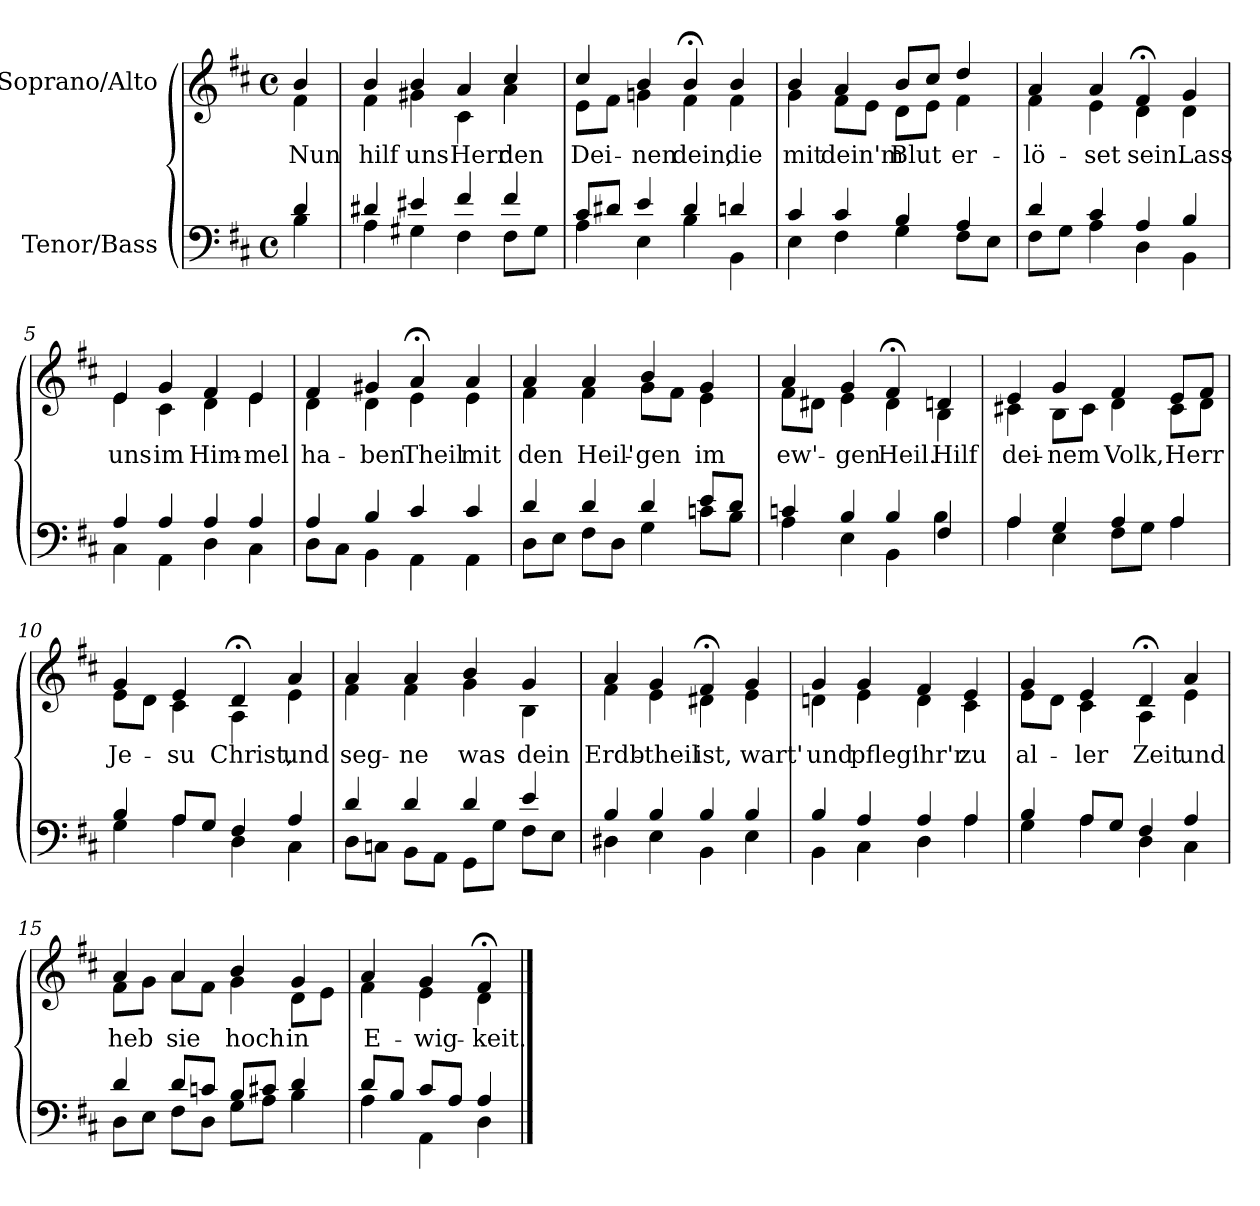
**kern	**kern	**text
*part2	*part1	*part1
*staff2	*staff1	*staff1
*I"Tenor/Bass	*I"Soprano/Alto	*
*clefF4	*clefG2	*
*k[f#c#]	*k[f#c#]	*
*M4/4	*M4/4	*
*met(c)	*met(c)	*
=	=	=
*^	*	*
!	!	!	!LO:LY:b
*	*	*^	*
4d/	4B\	4b/	4f#\	Nun
=1	=1	=1	=1	=1
!	!	!	!	!LO:LY:b
4d#X/	4A\	4b/	4f#\	hilf
!	!	!	!	!LO:LY:b
4e#X/	4G#X\	4b/	4g#X\	uns
!	!	!	!	!LO:LY:b
4f#/	4F#\	4a/	4c#\	Herr
!	!	!	!	!LO:LY:b
4f#/	8F#\L	4cc#/	4a\	den
.	8G#\J	.	.	.
=2	=2	=2	=2	=2
!	!	!	!	!LO:LY:b
8c#/L	4A\	4cc#/	8e\L	Dei-
8d#X/J	.	.	8f#\J	.
!	!	!	!	!LO:LY:b
4e/	4E\	4b/	4gn\	-nen
!	!	!	!	!LO:LY:b
4d#/	4B\	4b;</	4f#\	dein,
!	!	!	!	!LO:LY:b
4dn/	4BB\	4b/	4f#\	die
=3	=3	=3	=3	=3
!	!	!	!	!LO:LY:b
4c#/	4E\	4b/	4g\	mit
!	!	!	!	!LO:LY:b
4c#/	4F#\	4a/	8f#\L	dein'm
.	.	.	8e\J	.
!	!	!	!	!LO:LY:b
4B/	4G\	8b/L	8d\L	Blut
.	.	8cc#/J	8e\J	.
!	!	!	!	!LO:LY:b
4A/	8F#\L	4dd/	4f#\	er-
.	8E\J	.	.	.
=4	=4	=4	=4	=4
!	!	!	!	!LO:LY:b
4d/	8F#\L	4a/	4f#\	-lö-
.	8G\J	.	.	.
!	!	!	!	!LO:LY:b
4c#/	4A\	4a/	4e\	-set
!	!	!	!	!LO:LY:b
4A/	4D\	4f#;</	4d\	sein.
!	!	!	!	!LO:LY:b
4B/	4BB\	4g/	4d\	Lass
!!LO:LB:g=z	!!
=5	=5	=5	=5	=5
!	!	!	!	!LO:LY:b
4A/	4C#\	4e/	4e\	uns
!	!	!	!	!LO:LY:b
4A/	4AA\	4g/	4c#\	im
!	!	!	!	!LO:LY:b
4A/	4D\	4f#/	4d\	Him-
!	!	!	!	!LO:LY:b
4A/	4C#\	4e/	4e\	-mel
=6	=6	=6	=6	=6
!	!	!	!	!LO:LY:b
4A/	8D\L	4f#/	4d\	ha-
.	8C#\J	.	.	.
!	!	!	!	!LO:LY:b
4B/	4BB\	4g#X/	4d\	-ben
!	!	!	!	!LO:LY:b
4c#/	4AA\	4a;</	4e\	Theil
!	!	!	!	!LO:LY:b
4c#/	4AA\	4a/	4e\	mit
=7	=7	=7	=7	=7
!	!	!	!	!LO:LY:b
4d/	8D\L	4a/	4f#\	den
.	8E\J	.	.	.
!	!	!	!	!LO:LY:b
4d/	8F#\L	4a/	4f#\	Heil'-
.	8D\J	.	.	.
!	!	!	!	!LO:LY:b
4d/	4G\	4b/	8g\L	-gen
.	.	.	8f#\J	.
!	!	!	!	!LO:LY:b
8e/L	8cn\L	4g/	4e\	im
8d/J	8B\J	.	.	.
=8	=8	=8	=8	=8
!	!	!	!	!LO:LY:b
4cn/	4A\	4a/	8f#\L	ew'-
.	.	.	8d#X\J	.
!	!	!	!	!LO:LY:b
4B/	4E\	4g/	4e\	-gen
!	!	!	!	!LO:LY:b
4B/	4BB\	4f#;</	4d#\	Heil.
!	!	!	!	!LO:LY:b
4F#/	4B\	4dn/	4B\	Hilf
!!LO:LB:g=z	!!
=9	=9	=9	=9	=9
!	!	!	!	!LO:LY:b
4A/	4A\	4e/	4c#X\	dei-
!	!	!	!	!LO:LY:b
4G/	4E\	4g/	8B\L	-nem
.	.	.	8c#\J	.
!	!	!	!	!LO:LY:b
4A/	8F#\L	4f#/	4d\	Volk,
.	8G\J	.	.	.
!	!	!	!	!LO:LY:b
4A/	4A\	8e/L	8c#\L	Herr
.	.	8f#/J	8d\J	.
=10	=10	=10	=10	=10
!	!	!	!	!LO:LY:b
4B/	4G\	4g/	8e\L	Je-
.	.	.	8d\J	.
!	!	!	!	!LO:LY:b
8A/L	4A\	4e/	4c#\	-su
8G/J	.	.	.	.
!	!	!	!	!LO:LY:b
4F#/	4D\	4d;</	4A\	Christ,
!	!	!	!	!LO:LY:b
4A/	4C#\	4a/	4e\	und
=11	=11	=11	=11	=11
!	!	!	!	!LO:LY:b
4d/	8D\L	4a/	4f#\	seg-
.	8Cn\J	.	.	.
!	!	!	!	!LO:LY:b
4d/	8BB\L	4a/	4f#\	-ne
.	8AA\J	.	.	.
!	!	!	!	!LO:LY:b
4d/	8GG\L	4b/	4g\	was
.	8G\J	.	.	.
!	!	!	!	!LO:LY:b
4e/	8F#\L	4g/	4B\	dein
.	8E\J	.	.	.
=12	=12	=12	=12	=12
!	!	!	!	!LO:LY:b
4B/	4D#X\	4a/	4f#\	Erdb-
!	!	!	!	!LO:LY:b
4B/	4E\	4g/	4e\	-theil
!	!	!	!	!LO:LY:b
4B/	4BB\	4f#;</	4d#X\	ist,
!	!	!	!	!LO:LY:b
4B/	4E\	4g/	4e\	wart'
!!LO:LB:g=z	!!
=13	=13	=13	=13	=13
!	!	!	!	!LO:LY:b
4B/	4BB\	4g/	4dn\	und
!	!	!	!	!LO:LY:b
4A/	4C#\	4g/	4e\	pfleg'
!	!	!	!	!LO:LY:b
4A/	4D\	4f#/	4d\	ihr'r
!	!	!	!	!LO:LY:b
4A/	4A\	4e/	4c#\	zu
=14	=14	=14	=14	=14
!	!	!	!	!LO:LY:b
4B/	4G\	4g/	8e\L	al-
.	.	.	8d\J	.
!	!	!	!	!LO:LY:b
8A/L	4A\	4e/	4c#\	-ler
8G/J	.	.	.	.
!	!	!	!	!LO:LY:b
4F#/	4D\	4d;</	4A\	Zeit
!	!	!	!	!LO:LY:b
4A/	4C#\	4a/	4e\	und
=15	=15	=15	=15	=15
!	!	!	!	!LO:LY:b
4d/	8D\L	4a/	8f#\L	heb
.	8E\J	.	8g\J	.
!	!	!	!	!LO:LY:b
8d/L	8F#\L	4a/	8a\L	sie
8cn/J	8D\J	.	8f#\J	.
!	!	!	!	!LO:LY:b
8B/L	8G\L	4b/	4g\	hoch
8c#X/J	8A\J	.	.	.
!	!	!	!	!LO:LY:b
4d/	4B\	4g/	8d\L	in
.	.	.	8e\J	.
=16	=16	=16	=16	=16
!	!	!	!	!LO:LY:b
8d/L	4A\	4a/	4f#\	E-
8B/J	.	.	.	.
!	!	!	!	!LO:LY:b
8c#/L	4AA\	4g/	4e\	-wig-
8A/J	.	.	.	.
!	!	!	!	!LO:LY:b
4A/	4D\	4f#;</	4d\	-keit.
*v	*v	*	*	*
*	*v	*v	*
==	==	==
*-	*-	*-
